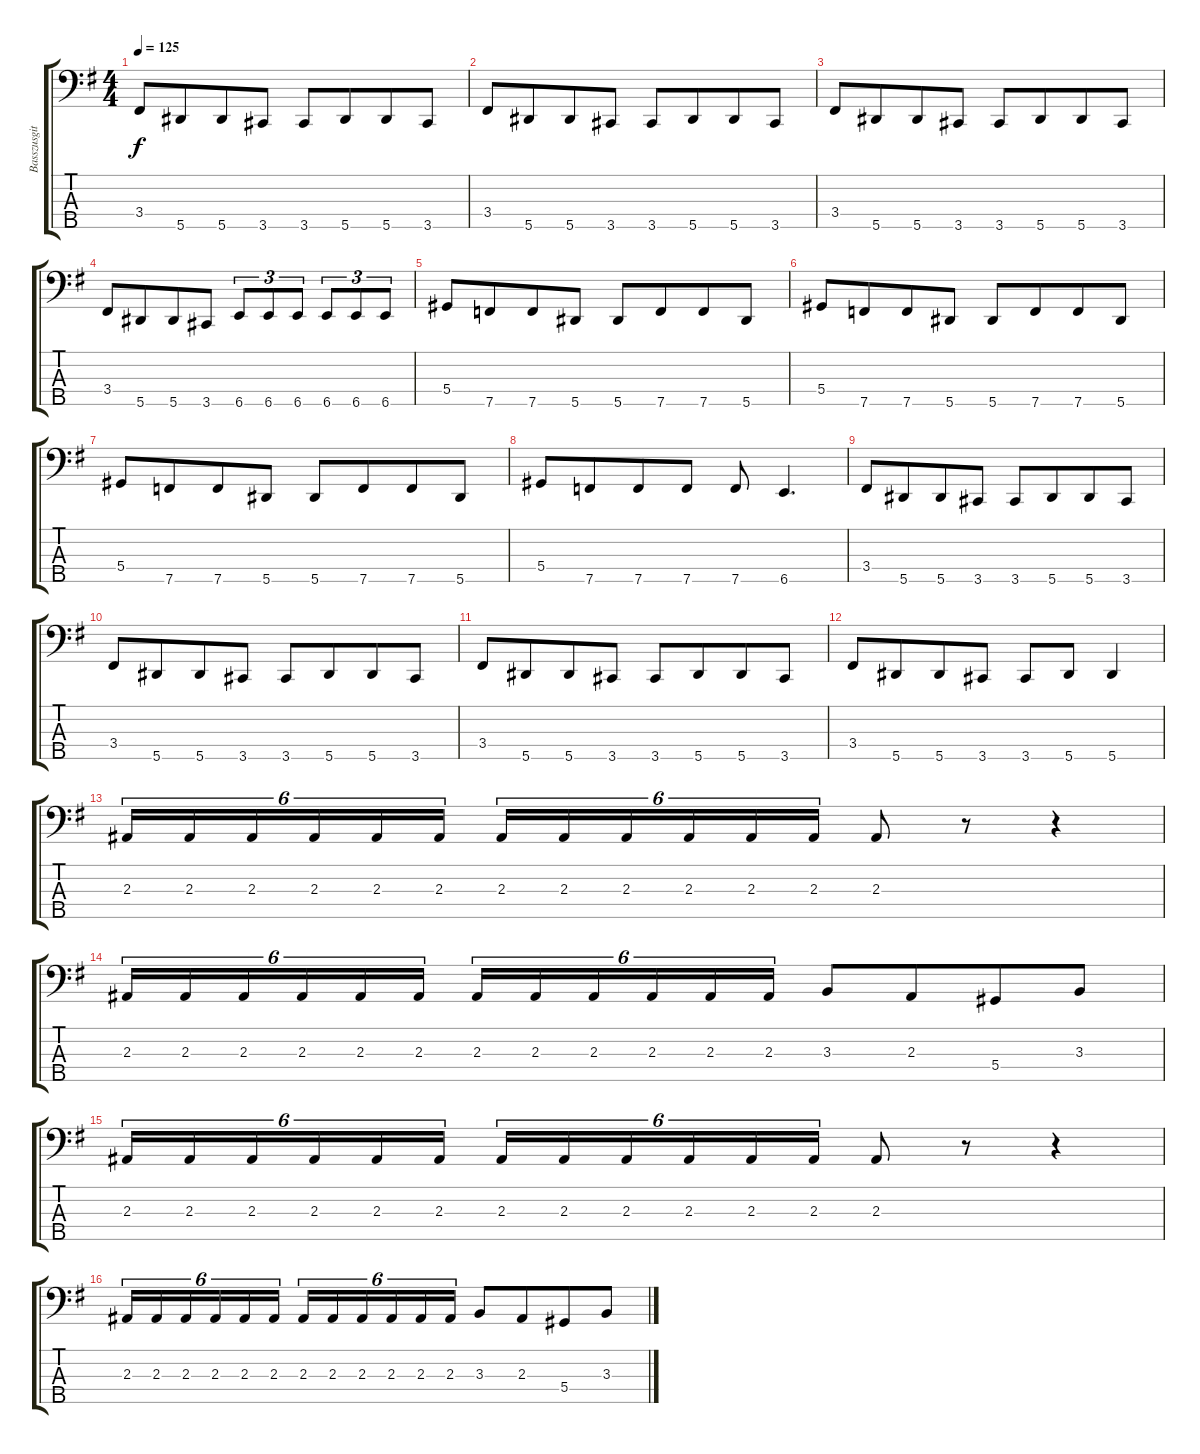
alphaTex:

\track ("Basszusgitár (Barry Dunaway)" "Basszusgit") {instrument electricbassfinger}
\staff {score tabs}
\tuning (Gb2 Db2 Ab1 Eb1 Bb0) {hide}
\ts (4 4)
\tempo 125
\clef f4
\ks g
3.4.8{dy f} 5.5.8{beam merge} 5.5.8 3.5.8 3.5.8 5.5.8{beam merge} 5.5.8 3.5.8 |
3.4.8 5.5.8{beam merge} 5.5.8 3.5.8 3.5.8 5.5.8{beam merge} 5.5.8 3.5.8 |
3.4.8 5.5.8{beam merge} 5.5.8 3.5.8 3.5.8 5.5.8{beam merge} 5.5.8 3.5.8 |
3.4.8 5.5.8{beam merge} 5.5.8 3.5.8 6.5.8{tu (3 2)} 6.5.8{tu (3 2)} 6.5.8{tu (3 2)} 6.5.8{tu (3 2)} 6.5.8{tu (3 2)} 6.5.8{tu (3 2)} |
5.4.8 7.5.8{beam merge} 7.5.8 5.5.8 5.5.8 7.5.8{beam merge} 7.5.8 5.5.8 |
5.4.8 7.5.8{beam merge} 7.5.8 5.5.8 5.5.8 7.5.8{beam merge} 7.5.8 5.5.8 |
5.4.8 7.5.8{beam merge} 7.5.8 5.5.8 5.5.8 7.5.8{beam merge} 7.5.8 5.5.8 |
5.4.8 7.5.8{beam merge} 7.5.8 7.5.8 7.5.8 6.5.4{d} |
3.4.8 5.5.8{beam merge} 5.5.8 3.5.8 3.5.8 5.5.8{beam merge} 5.5.8 3.5.8 |
3.4.8 5.5.8{beam merge} 5.5.8 3.5.8 3.5.8 5.5.8{beam merge} 5.5.8 3.5.8 |
3.4.8 5.5.8{beam merge} 5.5.8 3.5.8 3.5.8 5.5.8{beam merge} 5.5.8 3.5.8 |
3.4.8 5.5.8{beam merge} 5.5.8 3.5.8 3.5.8 5.5.8 5.5.4 |
2.3.16{tu (6 4)} 2.3.16{tu (6 4)} 2.3.16{tu (6 4)} 2.3.16{tu (6 4)} 2.3.16{tu (6 4)} 2.3.16{tu (6 4)} 2.3.16{tu (6 4)} 2.3.16{tu (6 4)} 2.3.16{tu (6 4)} 2.3.16{tu (6 4)} 2.3.16{tu (6 4)} 2.3.16{tu (6 4)} 2.3.8 r.8 r.4 |
2.3.16{tu (6 4)} 2.3.16{tu (6 4)} 2.3.16{tu (6 4)} 2.3.16{tu (6 4)} 2.3.16{tu (6 4)} 2.3.16{tu (6 4)} 2.3.16{tu (6 4)} 2.3.16{tu (6 4)} 2.3.16{tu (6 4)} 2.3.16{tu (6 4)} 2.3.16{tu (6 4)} 2.3.16{tu (6 4)} 3.3.8 2.3.8{beam merge} 5.4.8 3.3.8 |
2.3.16{tu (6 4)} 2.3.16{tu (6 4)} 2.3.16{tu (6 4)} 2.3.16{tu (6 4)} 2.3.16{tu (6 4)} 2.3.16{tu (6 4)} 2.3.16{tu (6 4)} 2.3.16{tu (6 4)} 2.3.16{tu (6 4)} 2.3.16{tu (6 4)} 2.3.16{tu (6 4)} 2.3.16{tu (6 4)} 2.3.8 r.8 r.4 |
2.3.16{tu (6 4)} 2.3.16{tu (6 4)} 2.3.16{tu (6 4)} 2.3.16{tu (6 4)} 2.3.16{tu (6 4)} 2.3.16{tu (6 4)} 2.3.16{tu (6 4)} 2.3.16{tu (6 4)} 2.3.16{tu (6 4)} 2.3.16{tu (6 4)} 2.3.16{tu (6 4)} 2.3.16{tu (6 4)} 3.3.8 2.3.8{beam merge} 5.4.8 3.3.8
